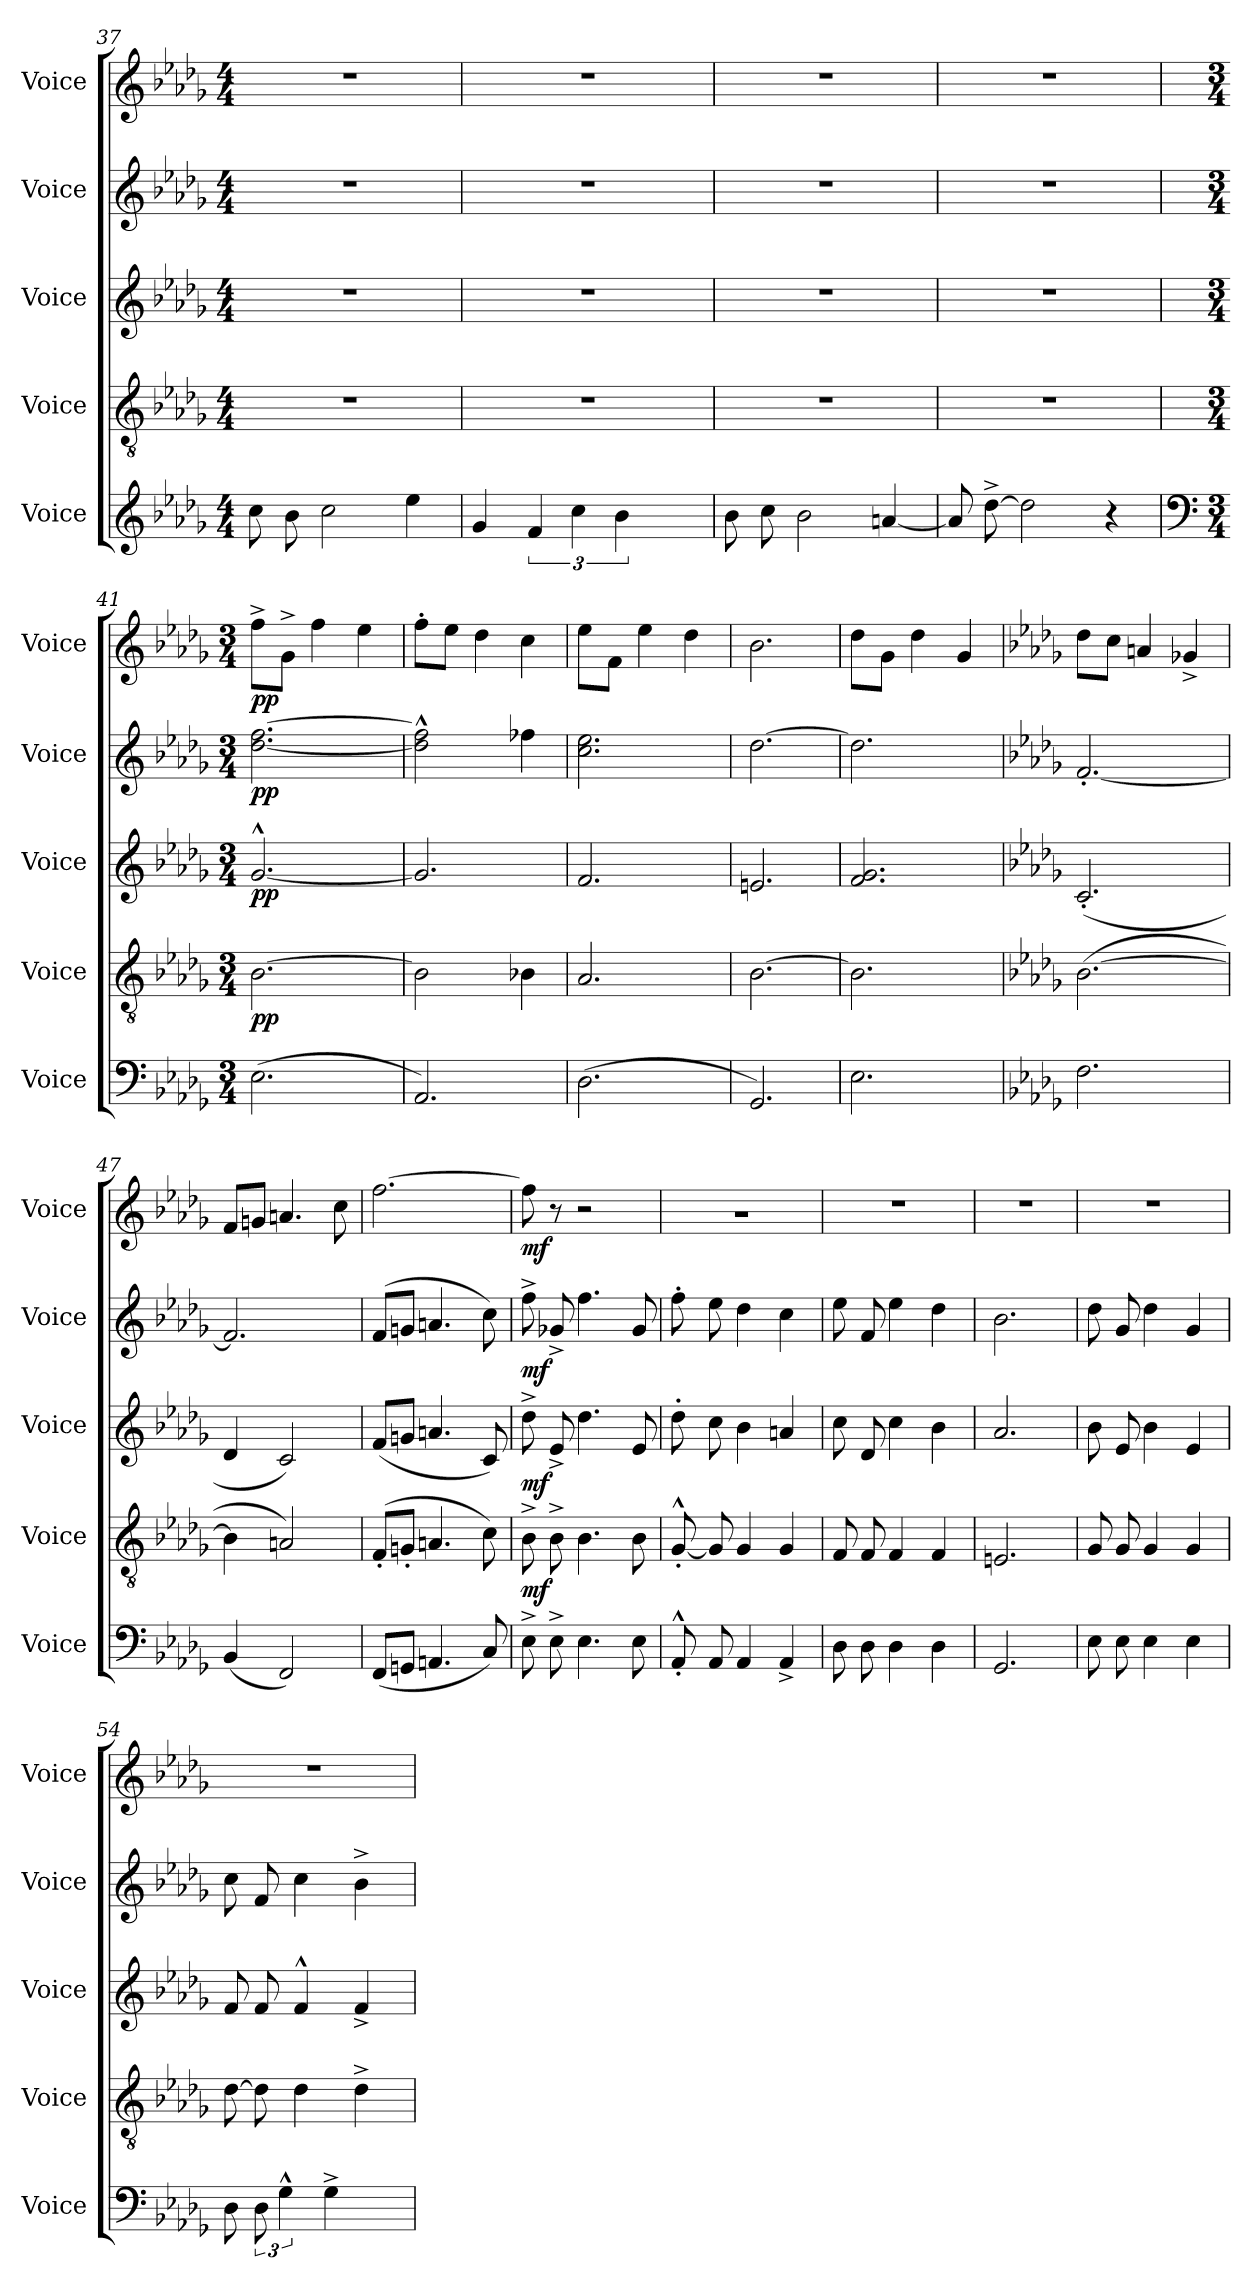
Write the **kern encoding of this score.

**kern	**kern	**dynam	**kern	**dynam	**kern	**dynam	**kern	**dynam
*part5	*part4	*part4	*part3	*part3	*part2	*part2	*part1	*part1
*staff5	*staff4	*staff4	*staff3	*staff3	*staff2	*staff2	*staff1	*staff1
*I"Voice	*I"Voice	*	*I"Voice	*	*I"Voice	*	*I"Voice	*
*I'Voice	*I'Voice	*	*I'Voice	*	*I'Voice	*	*I'Voice	*
!!LO:LB:g=z
*clefG2	*clefGv2	*	*clefG2	*	*clefG2	*	*clefG2	*
*k[b-e-a-d-g-]	*k[b-e-a-d-g-]	*	*k[b-e-a-d-g-]	*	*k[b-e-a-d-g-]	*	*k[b-e-a-d-g-]	*
*M4/4	*M4/4	*	*M4/4	*	*M4/4	*	*M4/4	*
=37	=37	=37	=37	=37	=37	=37	=37	=37
8cc\	1r	.	1r	.	1r	.	1r	.
8b-\	.	.	.	.	.	.	.	.
2cc\	.	.	.	.	.	.	.	.
4ee-Z<\	.	.	.	.	.	.	.	.
=38	=38	=38	=38	=38	=38	=38	=38	=38
4g-/	1r	.	1r	.	1r	.	1r	.
6f/	.	.	.	.	.	.	.	.
6cc\	.	.	.	.	.	.	.	.
6b-\	.	.	.	.	.	.	.	.
4ryy	.	.	.	.	.	.	.	.
=39	=39	=39	=39	=39	=39	=39	=39	=39
8b-\	1r	.	1r	.	1r	.	1r	.
8cc\	.	.	.	.	.	.	.	.
2b-\	.	.	.	.	.	.	.	.
[<4an/	.	.	.	.	.	.	.	.
=40	=40	=40	=40	=40	=40	=40	=40	=40
8a/]	1r	.	1r	.	1r	.	1r	.
[>8dd-^<\	.	.	.	.	.	.	.	.
2dd-\]	.	.	.	.	.	.	.	.
4r	.	.	.	.	.	.	.	.
!!LO:LB:g=z
=41	=41	=41	=41	=41	=41	=41	=41	=41
*clefF4	*	*	*	*	*	*	*	*
*M3/4	*M3/4	*	*M3/4	*	*M3/4	*	*M3/4	*
!	!	!LO:DY:b	!	!LO:DY:b	!	!LO:DY:b	!	!LO:DY:b
(>2.E-\	[>2.B-\	pp	[<2.g-^^>/	pp	[<2.dd-\ [>2.ff\	pp	8ff^<\L	pp
.	.	.	.	.	.	.	8g-^<\J	.
.	.	.	.	.	.	.	4ff\	.
.	.	.	.	.	.	.	4ee-\	.
=42	=42	=42	=42	=42	=42	=42	=42	=42
2.AA-/)	2B-\]	.	2.g-/]	.	2dd-\]^^> 2ff\]^^>	.	8ff'<\L	.
.	.	.	.	.	.	.	8ee-\J	.
.	.	.	.	.	.	.	4dd-\	.
.	4B-X\	.	.	.	4ff-X\	.	4cc\	.
=43	=43	=43	=43	=43	=43	=43	=43	=43
(>2.D-\	2.A-/	.	2.f/	.	2.cc\ 2.ee-\	.	8ee-\L	.
.	.	.	.	.	.	.	8f\J	.
.	.	.	.	.	.	.	4ee-\	.
.	.	.	.	.	.	.	4dd-\	.
=44	=44	=44	=44	=44	=44	=44	=44	=44
2.GG-/)	[>2.B-\	.	2.en/	.	[>2.dd-\	.	2.b-\	.
=45	=45	=45	=45	=45	=45	=45	=45	=45
2.E-\	2.B-\]	.	2.f/ 2.g-/	.	2.dd-\]	.	8dd-\L	.
.	.	.	.	.	.	.	8g-\J	.
.	.	.	.	.	.	.	4dd-\	.
.	.	.	.	.	.	.	4g-/	.
!!LO:PB:g=z
=46	=46	=46	=46	=46	=46	=46	=46	=46
*k[b-e-a-d-g-]	*k[b-e-a-d-g-]	*	*k[b-e-a-d-g-]	*	*k[b-e-a-d-g-]	*	*k[b-e-a-d-g-]	*
2.F\	(>[>2.B-\	.	(>2.c'</	.	[<2.f'</	.	8dd-\L	.
.	.	.	.	.	.	.	8cc\J	.
.	.	.	.	.	.	.	4an/	.
.	.	.	.	.	.	.	4g-X^</	.
=47	=47	=47	=47	=47	=47	=47	=47	=47
(>4BB-/	4B-\]	.	4d-/	.	2.f/]	.	8f/L	.
.	.	.	.	.	.	.	8gn/J	.
2FF/)	2An/)	.	2c/)	.	.	.	4.an/	.
.	.	.	.	.	.	.	8ccZ<\	.
=48	=48	=48	=48	=48	=48	=48	=48	=48
(>8FF/L	(>8F'</L	.	(>8f/L	.	(>8f/L	.	[>2.ff\	.
8GGn/J	8Gn'</J	.	8gn/J	.	8gn/J	.	.	.
4.AAn/	4.An/	.	4.an/	.	4.an/	.	.	.
8C/)	8c\)	.	8c/)	.	8cc\)	.	.	.
=49	=49	=49	=49	=49	=49	=49	=49	=49
!	!	!LO:DY:b	!	!LO:DY:b	!	!LO:DY:b	!	!LO:DY:b
8E-^<\	8B-^<\	mf	8dd-^<\	mf	8ff^<\	mf	8ff\]	mf
8E-^<\	8B-^<\	.	8e-^</	.	8g-X^</	.	8r	.
4.E-\	4.B-\	.	4.dd-\	.	4.ff\	.	2rcc	.
8E-\	8B-\	.	8e-/	.	8g-/	.	.	.
=50	=50	=50	=50	=50	=50	=50	=50	=50
8AA-^^>'</	[>8G-^^>'</	.	8dd-'<\	.	8ff'<\	.	2.rcc	.
8AA-/	8G-/]	.	8cc\	.	8ee-\	.	.	.
4AA-/	4G-/	.	4b-\	.	4dd-\	.	.	.
4AA-^</	4G-/	.	4an/	.	4cc\	.	.	.
!!LO:LB:g=z
=51	=51	=51	=51	=51	=51	=51	=51	=51
8D-\	8F/	.	8cc\	.	8ee-\	.	2.r	.
8D-\	8F/	.	8d-/	.	8f/	.	.	.
4D-\	4F/	.	4cc\	.	4ee-\	.	.	.
4D-\	4F/	.	4b-\	.	4dd-\	.	.	.
=52	=52	=52	=52	=52	=52	=52	=52	=52
2.GG-/	2.EnZ</	.	2.a-/	.	2.b-\	.	2.r	.
=53	=53	=53	=53	=53	=53	=53	=53	=53
8E-\	8G-/	.	8b-\	.	8dd-\	.	2.r	.
8E-\	8G-/	.	8e-/	.	8g-/	.	.	.
4E-\	4G-/	.	4b-\	.	4dd-\	.	.	.
4E-\	4G-/	.	4e-/	.	4g-/	.	.	.
=54	=54	=54	=54	=54	=54	=54	=54	=54
8D-\	[<8d-\	.	8f/	.	8cc\	.	2.r	.
12D-\	8d-\]	.	8f/	.	8f/	.	.	.
6G-^^>Z<\	.	.	.	.	.	.	.	.
.	4d-Z<\	.	4f^^>Z</	.	4ccZ<\	.	.	.
4G-^<\	.	.	.	.	.	.	.	.
.	4d-^<\	.	4f^</	.	4b-^<\	.	.	.
8ryy	.	.	.	.	.	.	.	.
=	=	=	=	=	=	=	=	=
*-	*-	*-	*-	*-	*-	*-	*-	*-
